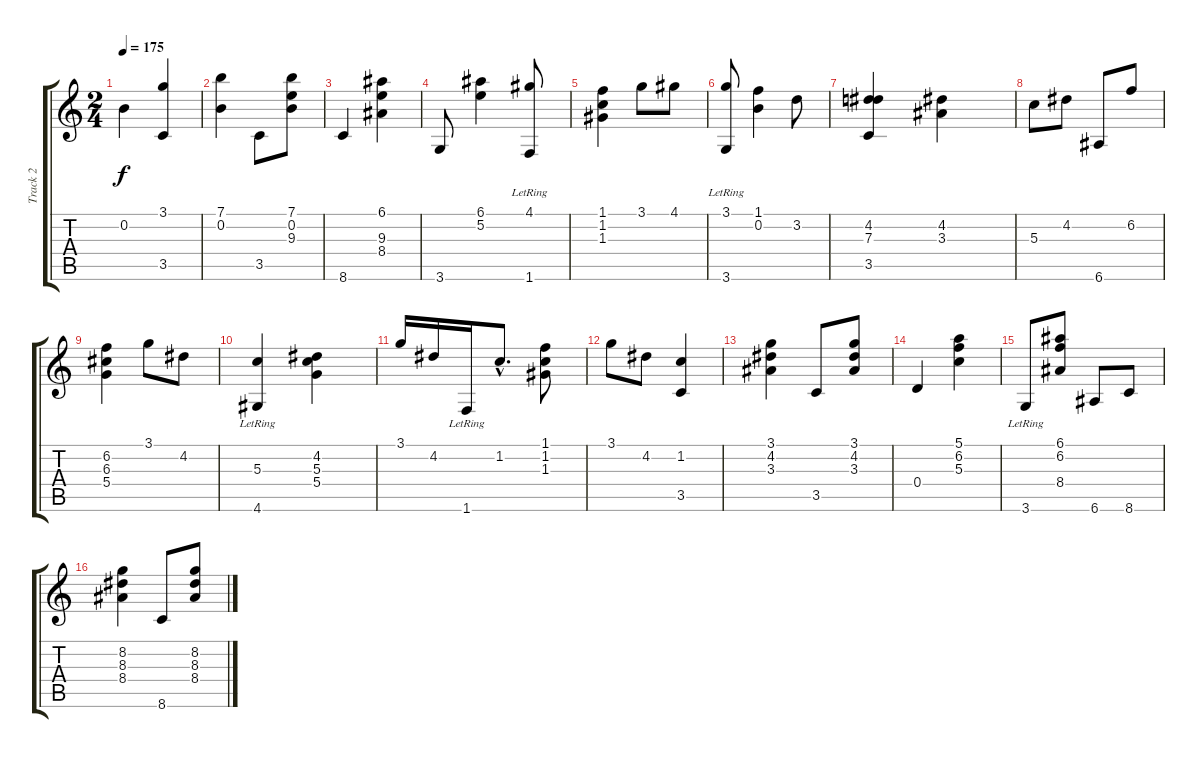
\track ("Track 2" "Track 2") {instrument acousticguitarnylon}
\staff {score tabs}
\tuning (E4 B3 G3 D3 A2 E2) {hide}
\ts (2 4)
\tempo 175
\clef g2
\ks c
0.2.4{dy f} (3.1 3.5).4 |
(7.1 0.2).4 3.5.8 (7.1 0.2 9.3).8 |
8.6.4 (6.1 9.3 8.4).4 |
3.6.8 (6.1 5.2).4 (4.1 1.6{lr}).8 |
(1.1 1.2 1.3).4 3.1.8 4.1.8 |
(3.1 3.6{lr}).8 (1.1 0.2).4 3.2.8 |
(4.2 7.3 3.5).4 (4.2 3.3).4 |
5.3.8 4.2.8 6.6.8 6.2.8 |
(6.2 6.3 5.4).4 3.1.8 4.2.8 |
(5.3 4.6{lr}).4 (4.2 5.3 5.4).4 |
3.1.16 4.2.16 1.6{lr}.16 1.2{hac}.8{d} (1.1 1.2 1.3).8 |
3.1.8 4.2.8 (1.2 3.5).4 |
(3.1 4.2 3.3).4 3.5.8 (3.1 4.2 3.3).8 |
0.4.4 (5.1 6.2 5.3).4 |
3.6{lr}.8 (6.1 6.2 8.4).8 6.6.8 8.6.8 |
(8.2 8.3 8.4).4 8.6.8 (8.2 8.3 8.4).8
